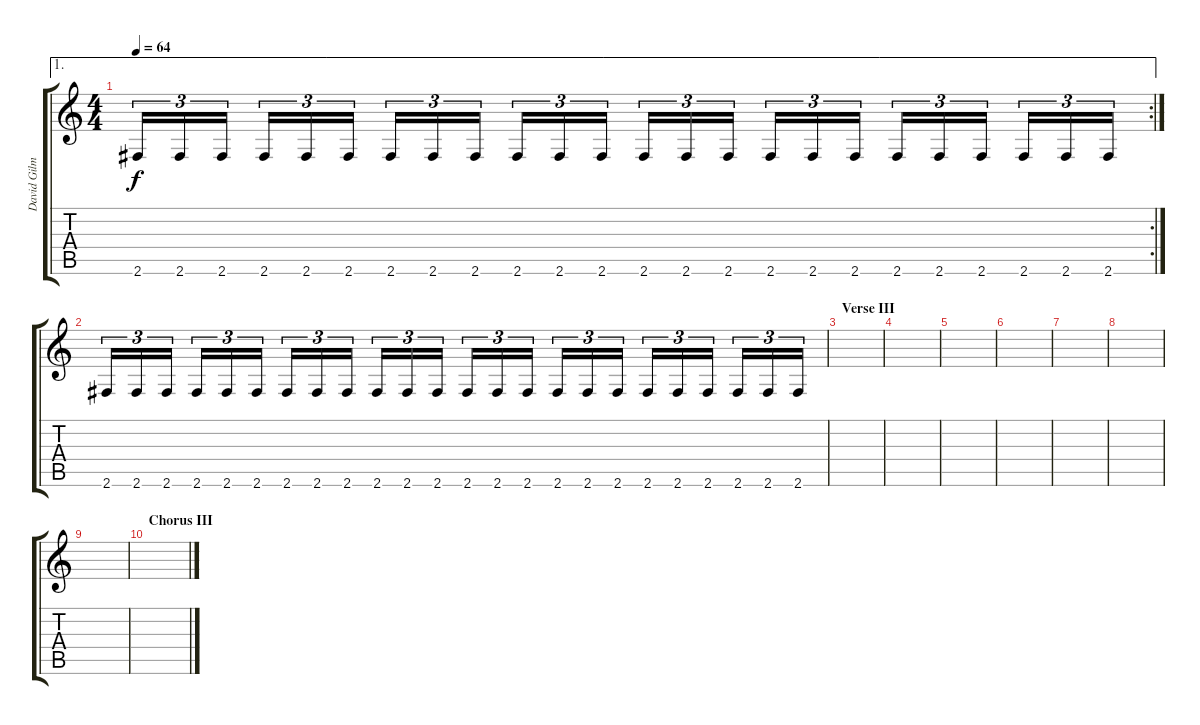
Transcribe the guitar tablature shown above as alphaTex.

\track ("David Gilmour" "David Gilm") {instrument electricguitarclean}
\staff {score tabs}
\tuning (E4 B3 G3 D3 A2 E2) {hide}
\ae 1
\rc 2
\ts (4 4)
\tempo 64
\clef g2
\ks c
2.6.16{tu (3 2) dy f} 2.6.16{tu (3 2)} 2.6.16{tu (3 2)} 2.6.16{tu (3 2)} 2.6.16{tu (3 2)} 2.6.16{tu (3 2)} 2.6.16{tu (3 2)} 2.6.16{tu (3 2)} 2.6.16{tu (3 2)} 2.6.16{tu (3 2)} 2.6.16{tu (3 2)} 2.6.16{tu (3 2)} 2.6.16{tu (3 2)} 2.6.16{tu (3 2)} 2.6.16{tu (3 2)} 2.6.16{tu (3 2)} 2.6.16{tu (3 2)} 2.6.16{tu (3 2)} 2.6.16{tu (3 2)} 2.6.16{tu (3 2)} 2.6.16{tu (3 2)} 2.6.16{tu (3 2)} 2.6.16{tu (3 2)} 2.6.16{tu (3 2)} |
2.6.16{tu (3 2)} 2.6.16{tu (3 2)} 2.6.16{tu (3 2)} 2.6.16{tu (3 2)} 2.6.16{tu (3 2)} 2.6.16{tu (3 2)} 2.6.16{tu (3 2)} 2.6.16{tu (3 2)} 2.6.16{tu (3 2)} 2.6.16{tu (3 2)} 2.6.16{tu (3 2)} 2.6.16{tu (3 2)} 2.6.16{tu (3 2)} 2.6.16{tu (3 2)} 2.6.16{tu (3 2)} 2.6.16{tu (3 2)} 2.6.16{tu (3 2)} 2.6.16{tu (3 2)} 2.6.16{tu (3 2)} 2.6.16{tu (3 2)} 2.6.16{tu (3 2)} 2.6.16{tu (3 2)} 2.6.16{tu (3 2)} 2.6.16{tu (3 2)} |
\section ("" "Verse III")
|
|
|
|
|
|
|
\section ("" "Chorus III")
